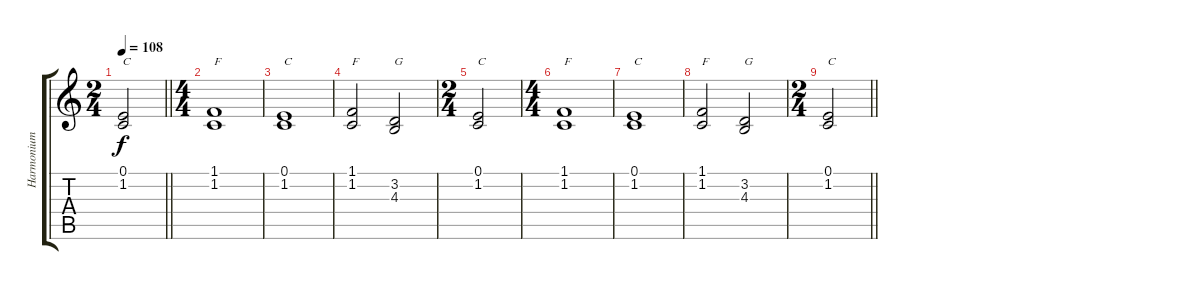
\track ("Harmonium" "Harmonium") {instrument reedorgan}
\staff {score tabs}
\tuning (E4 B3 G3 D3 A2 E2) {hide}
\ts (2 4)
\tempo 108
\clef g2
\barLineRight lightlight
\ks c
(0.1 1.2).2{txt "C" dy f} |
\ts (4 4)
(1.1 1.2).1{txt "F"} |
(0.1 1.2).1{txt "C"} |
(1.1 1.2).2{txt "F"} (3.2 4.3).2{txt "G"} |
\ts (2 4)
(0.1 1.2).2{txt "C"} |
\ts (4 4)
(1.1 1.2).1{txt "F"} |
(0.1 1.2).1{txt "C"} |
(1.1 1.2).2{txt "F"} (3.2 4.3).2{txt "G"} |
\ts (2 4)
\barLineRight lightlight
(0.1 1.2).2{txt "C"}
